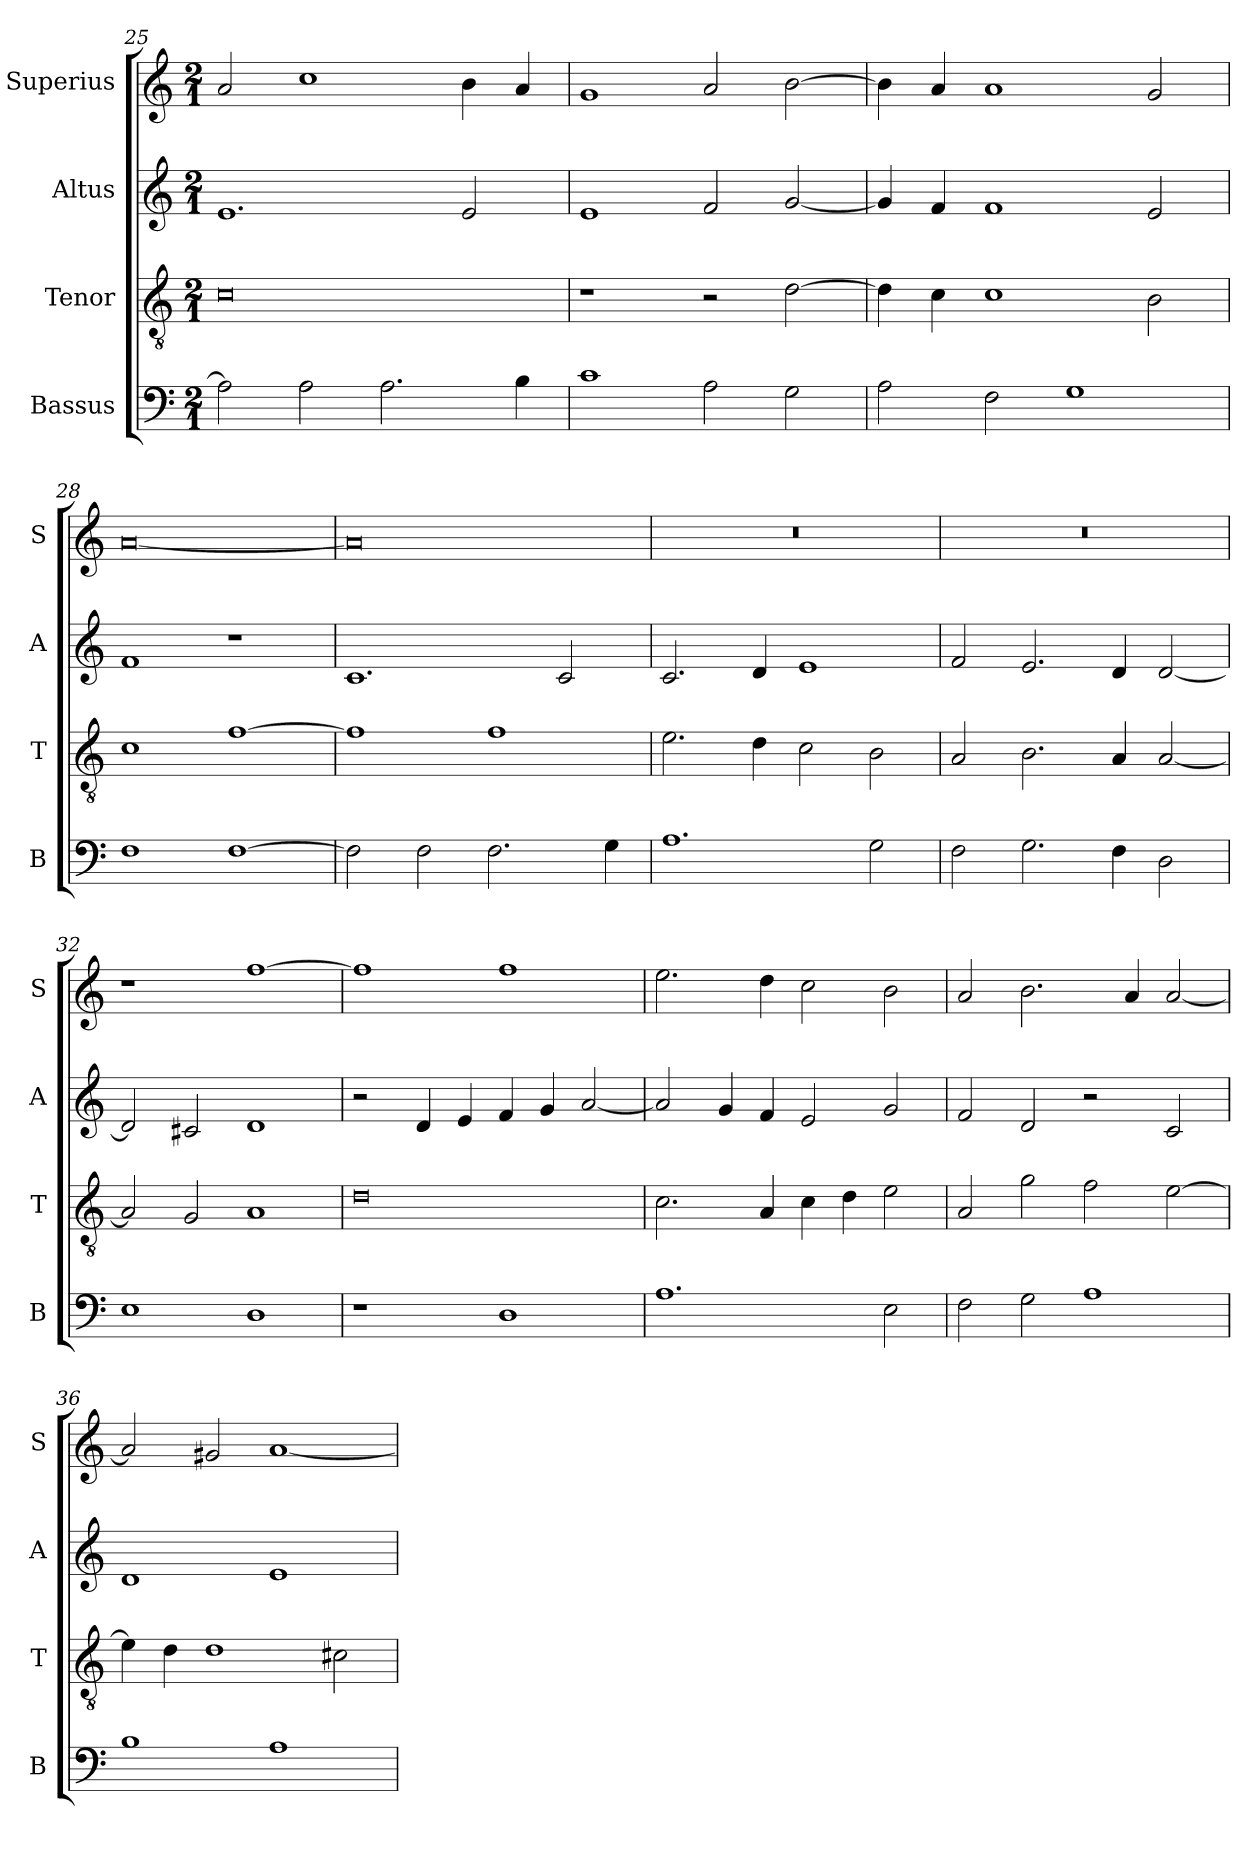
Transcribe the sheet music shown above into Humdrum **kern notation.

**kern	**kern	**kern	**kern
*part4	*part3	*part2	*part1
*staff4	*staff3	*staff2	*staff1
*I"Bassus	*I"Tenor	*I"Altus	*I"Superius
*I'B	*I'T	*I'A	*I'S
*clefF4	*clefGv2	*clefG2	*clefG2
*k[]	*k[]	*k[]	*k[]
*C:	*C:	*C:	*C:
*M2/1	*M2/1	*M2/1	*M2/1
=25	=25	=25	=25
2A]	0c	1.e	2a
2A	.	.	1cc
2.A	.	.	.
.	.	2e	4b
4B	.	.	4a
=26	=26	=26	=26
1c	1r	1e	1g
2A	2r	2f	2a
2G	[2d	[2g	[2b
=27	=27	=27	=27
2A	4d]	4g]	4b]
.	4c	4f	4a
2F	1c	1f	1a
1G	.	.	.
.	2B	2e	2g
=28	=28	=28	=28
1F	1c	1f	[0a
[1F	[1f	1r	.
=29	=29	=29	=29
2F]	1f]	1.c	0a]
2F	.	.	.
2.F	1f	.	.
.	.	2c	.
4G	.	.	.
=30	=30	=30	=30
1.A	2.e	2.c	0r
.	4d	4d	.
.	2c	1e	.
2G	2B	.	.
=31	=31	=31	=31
2F	2A	2f	0r
2.G	2.B	2.e	.
4F	4A	4d	.
2D	[2A	[2d	.
=32	=32	=32	=32
1E	2A]	2d]	1r
.	2G	2c#X	.
1D	1A	1d	[1ff
=33	=33	=33	=33
1r	0d	2r	1ff]
.	.	4d	.
.	.	4e	.
1D	.	4f	1ff
.	.	4g	.
.	.	[2a	.
=34	=34	=34	=34
1.A	2.c	2a]	2.ee
.	.	4g	.
.	4A	4f	4dd
.	4c	2e	2cc
.	4d	.	.
2E	2e	2g	2b
=35	=35	=35	=35
2F	2A	2f	2a
2G	2g	2d	2.b
1A	2f	2r	.
.	.	.	4a
.	[2e	2c	[2a
=36	=36	=36	=36
1B	4e]	1d	2a]
.	4d	.	.
.	1d	.	2g#X
1A	.	1e	[1a
.	2c#X	.	.
=	=	=	=
*-	*-	*-	*-
